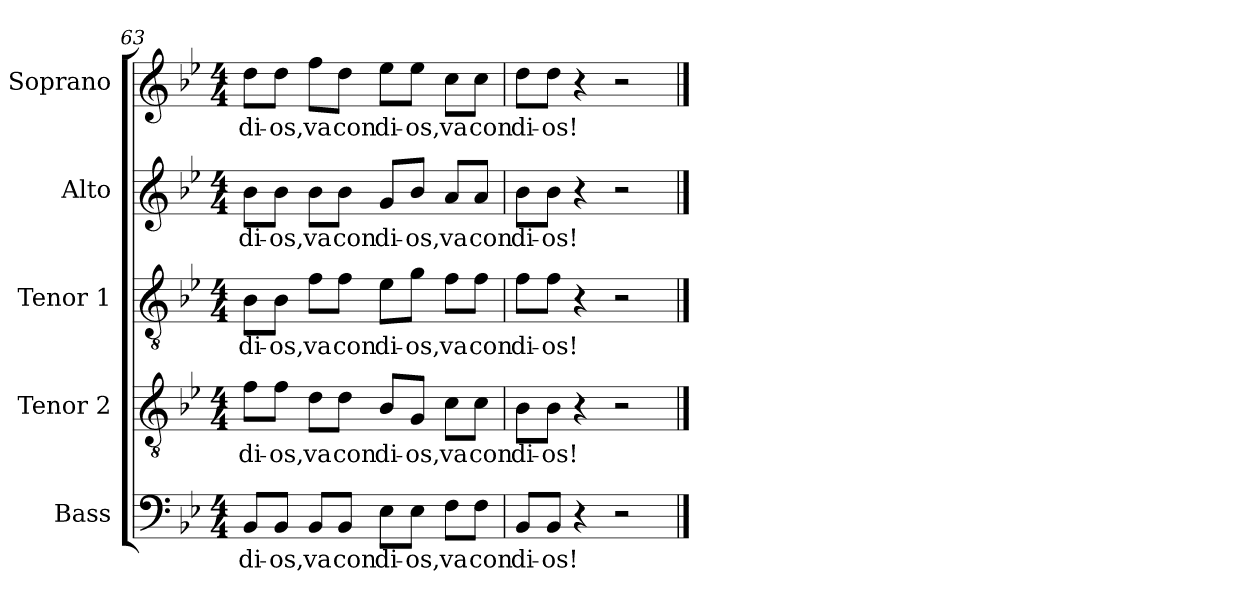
**kern	**text	**kern	**text	**kern	**text	**kern	**text	**kern	**text
*part5	*part5	*part4	*part4	*part3	*part3	*part2	*part2	*part1	*part1
*staff5	*staff5	*staff4	*staff4	*staff3	*staff3	*staff2	*staff2	*staff1	*staff1
*I"Bass	*	*I"Tenor 2	*	*I"Tenor 1	*	*I"Alto	*	*I"Soprano	*
*I'B	*	*I'T 2	*	*I'T 1	*	*I'A	*	*I'S	*
*clefF4	*	*clefGv2	*	*clefGv2	*	*clefG2	*	*clefG2	*
*k[b-e-]	*	*k[b-e-]	*	*k[b-e-]	*	*k[b-e-]	*	*k[b-e-]	*
*B-:	*	*B-:	*	*B-:	*	*B-:	*	*B-:	*
*M4/4	*	*M4/4	*	*M4/4	*	*M4/4	*	*M4/4	*
=63	=63	=63	=63	=63	=63	=63	=63	=63	=63
!	!LO:LY:b	!	!LO:LY:b	!	!LO:LY:b	!	!LO:LY:b	!	!LO:LY:b
8BB-/L	di-	8f\L	di-	8B-\L	di-	8b-\L	di-	8dd\L	di-
!	!LO:LY:b	!	!LO:LY:b	!	!LO:LY:b	!	!LO:LY:b	!	!LO:LY:b
8BB-/J	-os,	8f\J	-os,	8B-\J	-os,	8b-\J	-os,	8dd\J	-os,
!	!LO:LY:b	!	!LO:LY:b	!	!LO:LY:b	!	!LO:LY:b	!	!LO:LY:b
8BB-/L	va	8d\L	va	8f\L	va	8b-\L	va	8ff\L	va
!	!LO:LY:b	!	!LO:LY:b	!	!LO:LY:b	!	!LO:LY:b	!	!LO:LY:b
8BB-/J	con	8d\J	con	8f\J	con	8b-\J	con	8dd\J	con
!	!LO:LY:b	!	!LO:LY:b	!	!LO:LY:b	!	!LO:LY:b	!	!LO:LY:b
8E-\L	di-	8B-/L	di-	8e-\L	di-	8g/L	di-	8ee-\L	di-
!	!LO:LY:b	!	!LO:LY:b	!	!LO:LY:b	!	!LO:LY:b	!	!LO:LY:b
8E-\J	-os,	8G/J	-os,	8g\J	-os,	8b-/J	-os,	8ee-\J	-os,
!	!LO:LY:b	!	!LO:LY:b	!	!LO:LY:b	!	!LO:LY:b	!	!LO:LY:b
8F\L	va	8c\L	va	8f\L	va	8a/L	va	8cc\L	va
!	!LO:LY:b	!	!LO:LY:b	!	!LO:LY:b	!	!LO:LY:b	!	!LO:LY:b
8F\J	con	8c\J	con	8f\J	con	8a/J	con	8cc\J	con
=64	=64	=64	=64	=64	=64	=64	=64	=64	=64
!	!LO:LY:b	!	!LO:LY:b	!	!LO:LY:b	!	!LO:LY:b	!	!LO:LY:b
8BB-/L	di-	8B-\L	di-	8f\L	di-	8b-\L	di-	8dd\L	di-
!	!LO:LY:b	!	!LO:LY:b	!	!LO:LY:b	!	!LO:LY:b	!	!LO:LY:b
8BB-/J	-os!	8B-\J	-os!	8f\J	-os!	8b-\J	-os!	8dd\J	-os!
4r	.	4r	.	4r	.	4r	.	4r	.
2r	.	2r	.	2r	.	2r	.	2r	.
==	==	==	==	==	==	==	==	==	==
*-	*-	*-	*-	*-	*-	*-	*-	*-	*-
